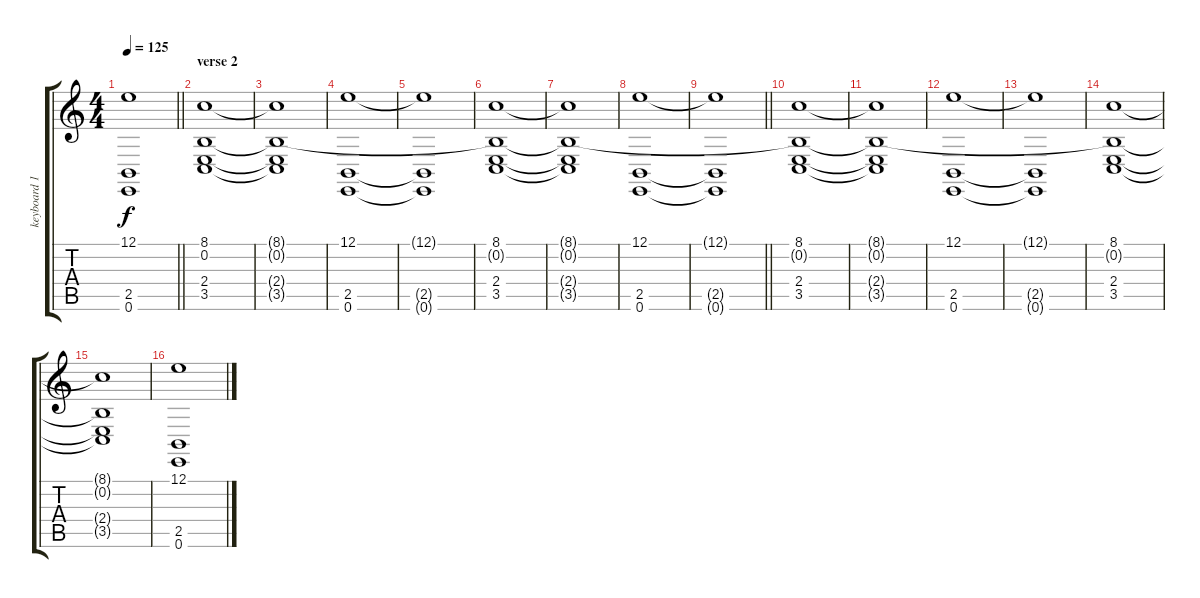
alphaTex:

\track ("keyboard 1" "keyboard 1") {instrument pad8sweep}
\staff {score tabs}
\tuning (E4 B3 G3 D3 A2 E2) {hide}
\ts (4 4)
\tempo 125
\clef g2
\barLineRight lightlight
\ks c
(12.1{t} 2.5{t} 0.6{t}).1{dy f} |
\section ("" "verse 2")
(8.1 0.2{t} 2.4 3.5).1 |
(8.1{t} 0.2{t} 2.4{t} 3.5{t}).1 |
(12.1 2.5 0.6).1 |
(12.1{t} 2.5{t} 0.6{t}).1 |
(8.1 0.2{t} 2.4 3.5).1 |
(8.1{t} 0.2{t} 2.4{t} 3.5{t}).1 |
(12.1 2.5 0.6).1 |
\barLineRight lightlight
(12.1{t} 2.5{t} 0.6{t}).1 |
(8.1 0.2{t} 2.4 3.5).1 |
(8.1{t} 0.2{t} 2.4{t} 3.5{t}).1 |
(12.1 2.5 0.6).1 |
(12.1{t} 2.5{t} 0.6{t}).1 |
(8.1 0.2{t} 2.4 3.5).1 |
(8.1{t} 0.2{t} 2.4{t} 3.5{t}).1 |
(12.1 2.5 0.6).1
